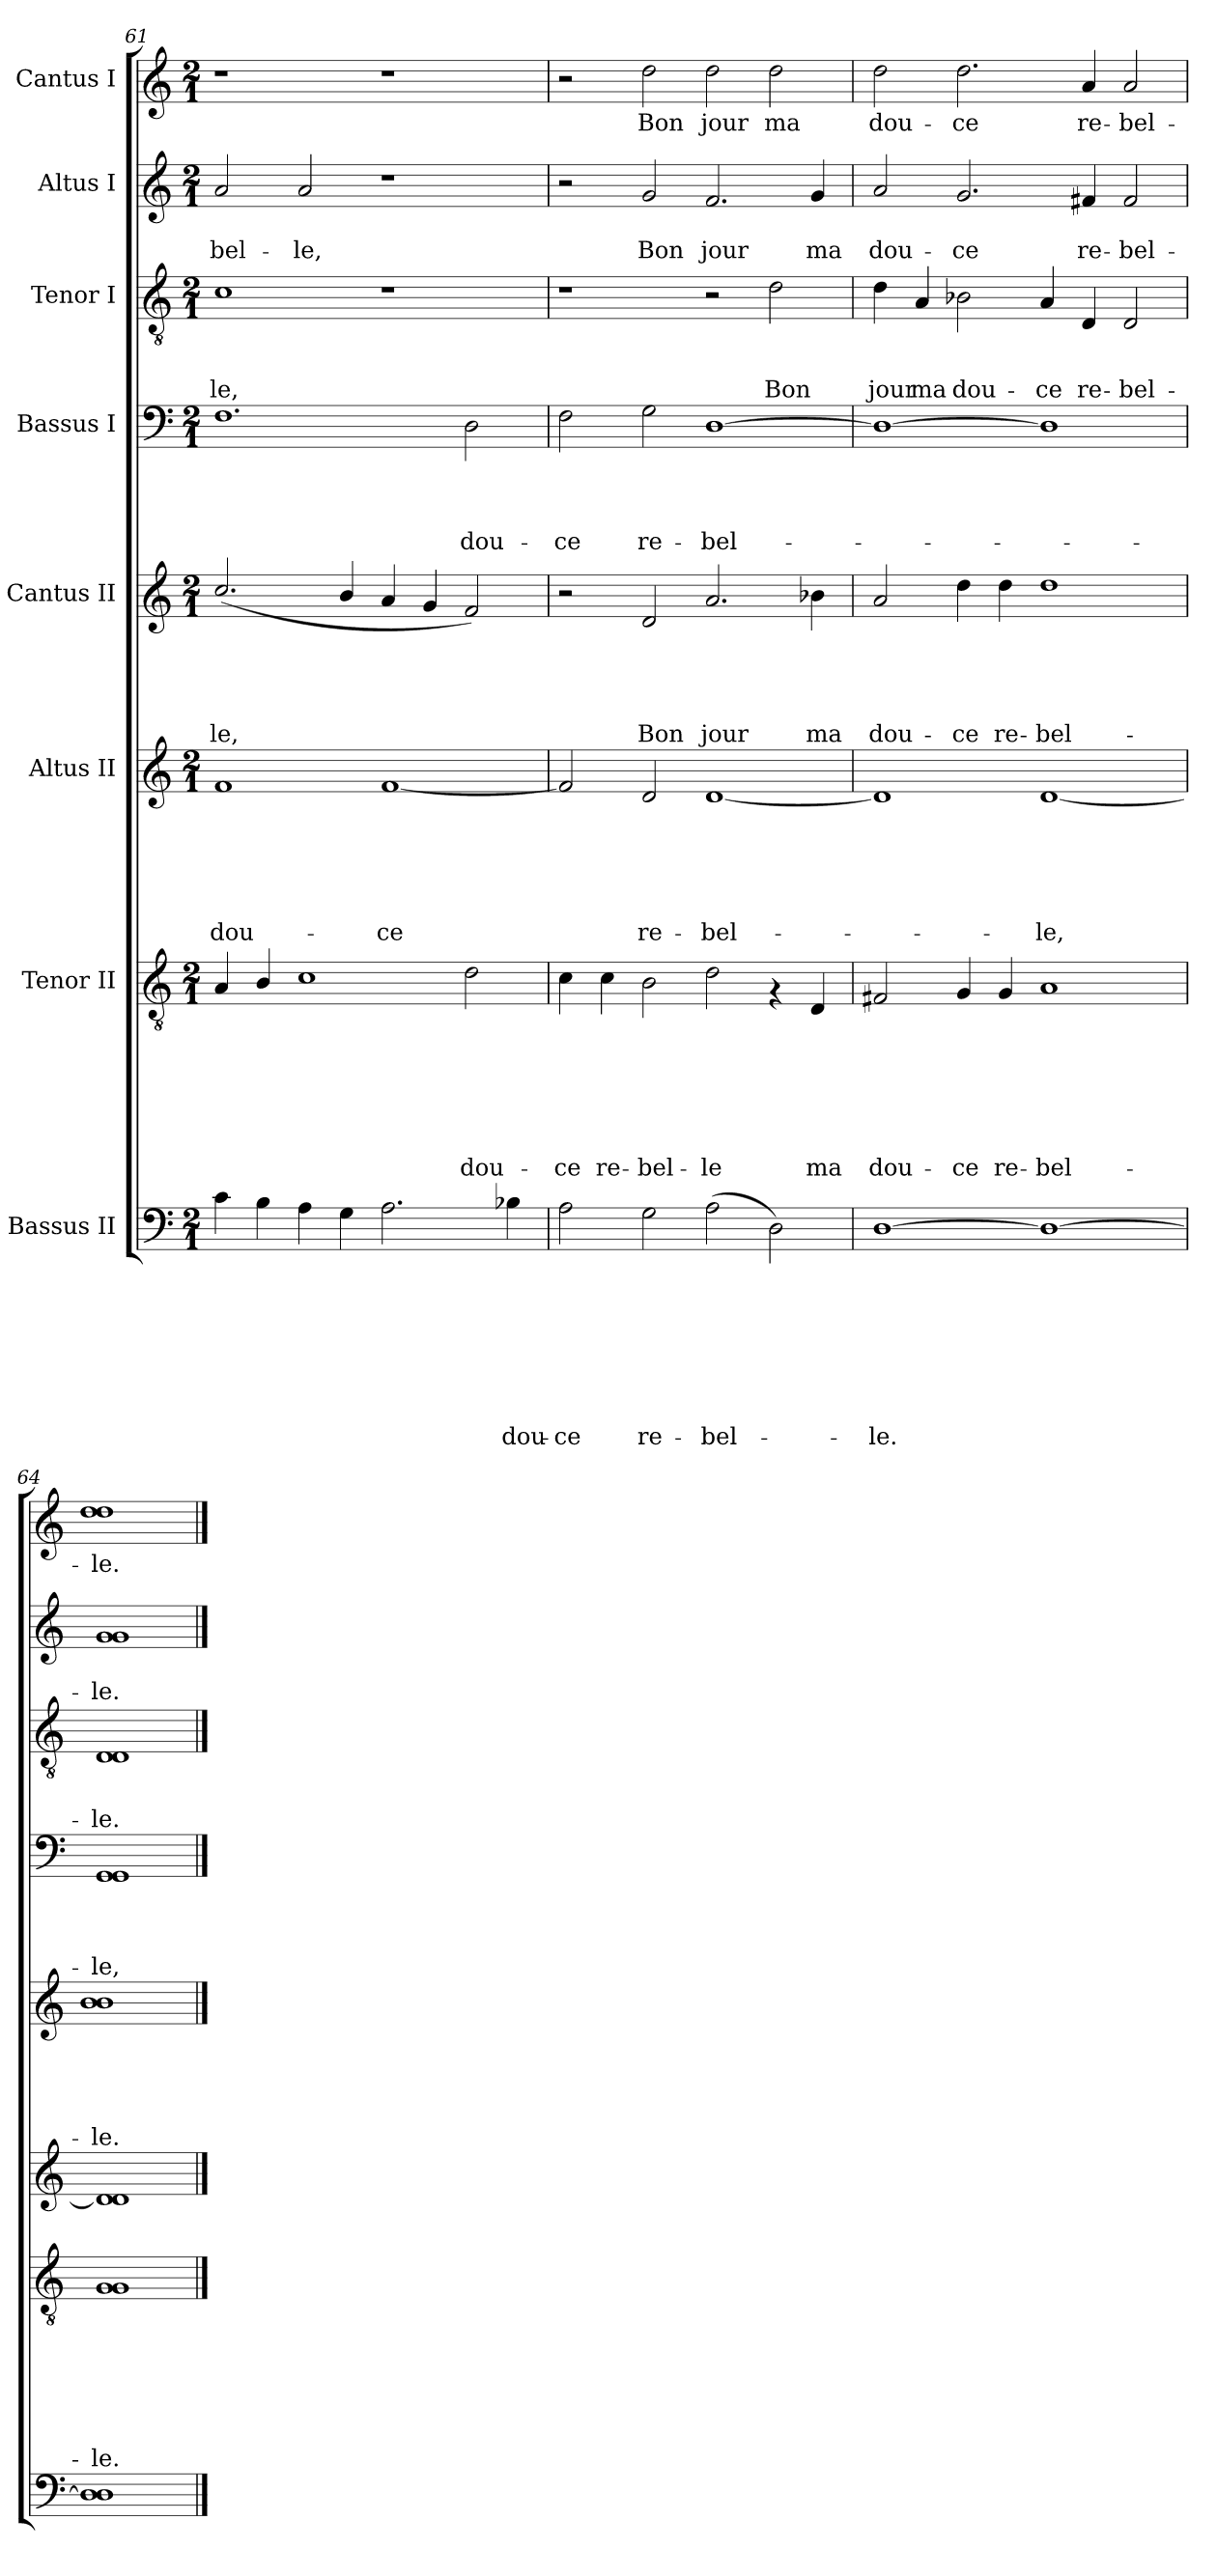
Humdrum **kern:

**kern	**text	**text	**text	**text	**text	**text	**text	**text	**kern	**text	**text	**text	**text	**text	**text	**text	**kern	**text	**text	**text	**text	**text	**text	**kern	**text	**text	**text	**text	**text	**kern	**text	**text	**text	**text	**kern	**text	**text	**text	**kern	**text	**text	**kern	**text
*part8	*part8	*part8	*part8	*part8	*part8	*part8	*part8	*part8	*part7	*part7	*part7	*part7	*part7	*part7	*part7	*part7	*part6	*part6	*part6	*part6	*part6	*part6	*part6	*part5	*part5	*part5	*part5	*part5	*part5	*part4	*part4	*part4	*part4	*part4	*part3	*part3	*part3	*part3	*part2	*part2	*part2	*part1	*part1
*staff8	*staff8	*staff8	*staff8	*staff8	*staff8	*staff8	*staff8	*staff8	*staff7	*staff7	*staff7	*staff7	*staff7	*staff7	*staff7	*staff7	*staff6	*staff6	*staff6	*staff6	*staff6	*staff6	*staff6	*staff5	*staff5	*staff5	*staff5	*staff5	*staff5	*staff4	*staff4	*staff4	*staff4	*staff4	*staff3	*staff3	*staff3	*staff3	*staff2	*staff2	*staff2	*staff1	*staff1
*I"Bassus II	*	*	*	*	*	*	*	*	*I"Tenor II	*	*	*	*	*	*	*	*I"Altus II	*	*	*	*	*	*	*I"Cantus II	*	*	*	*	*	*I"Bassus I	*	*	*	*	*I"Tenor I	*	*	*	*I"Altus I	*	*	*I"Cantus I	*
!!LO:PB:g=z
*clefF4	*	*	*	*	*	*	*	*	*clefGv2	*	*	*	*	*	*	*	*clefG2	*	*	*	*	*	*	*clefG2	*	*	*	*	*	*clefF4	*	*	*	*	*clefGv2	*	*	*	*clefG2	*	*	*clefG2	*
*k[]	*	*	*	*	*	*	*	*	*k[]	*	*	*	*	*	*	*	*k[]	*	*	*	*	*	*	*k[]	*	*	*	*	*	*k[]	*	*	*	*	*k[]	*	*	*	*k[]	*	*	*k[]	*
*C:	*	*	*	*	*	*	*	*	*C:	*	*	*	*	*	*	*	*C:	*	*	*	*	*	*	*C:	*	*	*	*	*	*C:	*	*	*	*	*C:	*	*	*	*C:	*	*	*C:	*
*M2/1	*	*	*	*	*	*	*	*	*M2/1	*	*	*	*	*	*	*	*M2/1	*	*	*	*	*	*	*M2/1	*	*	*	*	*	*M2/1	*	*	*	*	*M2/1	*	*	*	*M2/1	*	*	*M2/1	*
=61	=61	=61	=61	=61	=61	=61	=61	=61	=61	=61	=61	=61	=61	=61	=61	=61	=61	=61	=61	=61	=61	=61	=61	=61	=61	=61	=61	=61	=61	=61	=61	=61	=61	=61	=61	=61	=61	=61	=61	=61	=61	=61	=61
!	!	!	!	!	!	!	!	!	!	!	!	!	!	!	!	!	!	!	!	!	!	!	!LO:LY:b	!	!	!	!	!	!LO:LY:b	!	!	!	!	!	!	!	!	!LO:LY:b	!	!	!LO:LY:b	!	!
4c\	.	.	.	.	.	.	.	.	4A/	.	.	.	.	.	.	.	1f	.	.	.	.	.	dou-	(<2.cc/	.	.	.	.	-le,	1.F	.	.	.	.	1c	.	.	-le,	2a/	.	-bel-	1r	.
4B\	.	.	.	.	.	.	.	.	4B/	.	.	.	.	.	.	.	.	.	.	.	.	.	.	.	.	.	.	.	.	.	.	.	.	.	.	.	.	.	.	.	.	.	.
!	!	!	!	!	!	!	!	!	!	!	!	!	!	!	!	!	!	!	!	!	!	!	!	!	!	!	!	!	!	!	!	!	!	!	!	!	!	!	!	!	!LO:LY:b	!	!
4A\	.	.	.	.	.	.	.	.	1c	.	.	.	.	.	.	.	.	.	.	.	.	.	.	.	.	.	.	.	.	.	.	.	.	.	.	.	.	.	2a/	.	-le,	.	.
4G\	.	.	.	.	.	.	.	.	.	.	.	.	.	.	.	.	.	.	.	.	.	.	.	4b/	.	.	.	.	.	.	.	.	.	.	.	.	.	.	.	.	.	.	.
!	!	!	!	!	!	!	!	!	!	!	!	!	!	!	!	!	!	!	!	!	!	!	!LO:LY:b	!	!	!	!	!	!	!	!	!	!	!	!	!	!	!	!	!	!	!	!
2.A\	.	.	.	.	.	.	.	.	.	.	.	.	.	.	.	.	[<1f	.	.	.	.	.	-ce	4a/	.	.	.	.	.	.	.	.	.	.	1r	.	.	.	1r	.	.	1r	.
.	.	.	.	.	.	.	.	.	.	.	.	.	.	.	.	.	.	.	.	.	.	.	.	4g/	.	.	.	.	.	.	.	.	.	.	.	.	.	.	.	.	.	.	.
!	!	!	!	!	!	!	!	!	!	!	!	!	!	!	!	!LO:LY:b	!	!	!	!	!	!	!	!	!	!	!	!	!	!	!	!	!	!LO:LY:b	!	!	!	!	!	!	!	!	!
.	.	.	.	.	.	.	.	.	2d\	.	.	.	.	.	.	dou-	.	.	.	.	.	.	.	2f/)	.	.	.	.	.	2D\	.	.	.	dou-	.	.	.	.	.	.	.	.	.
!	!	!	!	!	!	!	!	!LO:LY:b	!	!	!	!	!	!	!	!	!	!	!	!	!	!	!	!	!	!	!	!	!	!	!	!	!	!	!	!	!	!	!	!	!	!	!
4B-X\	.	.	.	.	.	.	.	dou-	.	.	.	.	.	.	.	.	.	.	.	.	.	.	.	.	.	.	.	.	.	.	.	.	.	.	.	.	.	.	.	.	.	.	.
=62	=62	=62	=62	=62	=62	=62	=62	=62	=62	=62	=62	=62	=62	=62	=62	=62	=62	=62	=62	=62	=62	=62	=62	=62	=62	=62	=62	=62	=62	=62	=62	=62	=62	=62	=62	=62	=62	=62	=62	=62	=62	=62	=62
!	!	!	!	!	!	!	!	!LO:LY:b	!	!	!	!	!	!	!	!LO:LY:b	!	!	!	!	!	!	!	!	!	!	!	!	!	!	!	!	!	!LO:LY:b	!	!	!	!	!	!	!	!	!
2A\	.	.	.	.	.	.	.	-ce	4c\	.	.	.	.	.	.	-ce	2f/]	.	.	.	.	.	.	2r	.	.	.	.	.	2F\	.	.	.	-ce	1r	.	.	.	2r	.	.	2r	.
!	!	!	!	!	!	!	!	!	!	!	!	!	!	!	!	!LO:LY:b	!	!	!	!	!	!	!	!	!	!	!	!	!	!	!	!	!	!	!	!	!	!	!	!	!	!	!
.	.	.	.	.	.	.	.	.	4c\	.	.	.	.	.	.	re-	.	.	.	.	.	.	.	.	.	.	.	.	.	.	.	.	.	.	.	.	.	.	.	.	.	.	.
!	!	!	!	!	!	!	!	!LO:LY:b	!	!	!	!	!	!	!	!LO:LY:b	!	!	!	!	!	!	!LO:LY:b	!	!	!	!	!	!LO:LY:b	!	!	!	!	!LO:LY:b	!	!	!	!	!	!	!LO:LY:b	!	!LO:LY:b
2G\	.	.	.	.	.	.	.	re-	2B\	.	.	.	.	.	.	-bel-	2d/	.	.	.	.	.	re-	2d/	.	.	.	.	Bon	2G\	.	.	.	re-	.	.	.	.	2g/	.	Bon	2dd\	Bon
!	!	!	!	!	!	!	!	!LO:LY:b	!	!	!	!	!	!	!	!LO:LY:b	!	!	!	!	!	!	!LO:LY:b	!	!	!	!	!	!LO:LY:b	!	!	!	!	!LO:LY:b	!	!	!	!	!	!	!LO:LY:b	!	!LO:LY:b
(>2A\	.	.	.	.	.	.	.	-bel-	2d\	.	.	.	.	.	.	-le	[<1d	.	.	.	.	.	-bel-	2.a/	.	.	.	.	jour	[>1D	.	.	.	-bel-	2r	.	.	.	2.f/	.	jour	2dd\	jour
!	!	!	!	!	!	!	!	!	!	!	!	!	!	!	!	!	!	!	!	!	!	!	!	!	!	!	!	!	!	!	!	!	!	!	!	!	!	!LO:LY:b	!	!	!	!	!LO:LY:b
2D\)	.	.	.	.	.	.	.	.	4rF	.	.	.	.	.	.	.	.	.	.	.	.	.	.	.	.	.	.	.	.	.	.	.	.	.	2d\	.	.	Bon	.	.	.	2dd\	ma
!	!	!	!	!	!	!	!	!	!	!	!	!	!	!	!	!LO:LY:b	!	!	!	!	!	!	!	!	!	!	!	!	!LO:LY:b	!	!	!	!	!	!	!	!	!	!	!	!LO:LY:b	!	!
.	.	.	.	.	.	.	.	.	4D/	.	.	.	.	.	.	ma	.	.	.	.	.	.	.	4b-X\	.	.	.	.	ma	.	.	.	.	.	.	.	.	.	4g/	.	ma	.	.
=63	=63	=63	=63	=63	=63	=63	=63	=63	=63	=63	=63	=63	=63	=63	=63	=63	=63	=63	=63	=63	=63	=63	=63	=63	=63	=63	=63	=63	=63	=63	=63	=63	=63	=63	=63	=63	=63	=63	=63	=63	=63	=63	=63
!	!	!	!	!	!	!	!	!LO:LY:b	!	!	!	!	!	!	!	!LO:LY:b	!	!	!	!	!	!	!	!	!	!	!	!	!LO:LY:b	!	!	!	!	!	!	!	!	!LO:LY:b	!	!	!LO:LY:b	!	!LO:LY:b
[>1D	.	.	.	.	.	.	.	-le.	2F#X/	.	.	.	.	.	.	dou-	1d]	.	.	.	.	.	.	2a/	.	.	.	.	dou-	1D_	.	.	.	.	4d\	.	.	jour	2a/	.	dou-	2dd\	dou-
!	!	!	!	!	!	!	!	!	!	!	!	!	!	!	!	!	!	!	!	!	!	!	!	!	!	!	!	!	!	!	!	!	!	!	!	!	!	!LO:LY:b	!	!	!	!	!
.	.	.	.	.	.	.	.	.	.	.	.	.	.	.	.	.	.	.	.	.	.	.	.	.	.	.	.	.	.	.	.	.	.	.	4A/	.	.	ma	.	.	.	.	.
!	!	!	!	!	!	!	!	!	!	!	!	!	!	!	!	!LO:LY:b	!	!	!	!	!	!	!	!	!	!	!	!	!LO:LY:b	!	!	!	!	!	!	!	!	!LO:LY:b	!	!	!LO:LY:b	!	!LO:LY:b
.	.	.	.	.	.	.	.	.	4G/	.	.	.	.	.	.	-ce	.	.	.	.	.	.	.	4dd\	.	.	.	.	-ce	.	.	.	.	.	2B-X\	.	.	dou-	2.g/	.	-ce	2.dd\	-ce
!	!	!	!	!	!	!	!	!	!	!	!	!	!	!	!	!LO:LY:b	!	!	!	!	!	!	!	!	!	!	!	!	!LO:LY:b	!	!	!	!	!	!	!	!	!	!	!	!	!	!
.	.	.	.	.	.	.	.	.	4G/	.	.	.	.	.	.	re-	.	.	.	.	.	.	.	4dd\	.	.	.	.	re-	.	.	.	.	.	.	.	.	.	.	.	.	.	.
!	!	!	!	!	!	!	!	!	!	!	!	!	!	!	!	!LO:LY:b	!	!	!	!	!	!	!LO:LY:b	!	!	!	!	!	!LO:LY:b	!	!	!	!	!	!	!	!	!LO:LY:b	!	!	!	!	!
1D_	.	.	.	.	.	.	.	.	1A	.	.	.	.	.	.	-bel-	[<1d	.	.	.	.	.	-le,	1dd	.	.	.	.	-bel-	1D]	.	.	.	.	4A/	.	.	-ce	.	.	.	.	.
!	!	!	!	!	!	!	!	!	!	!	!	!	!	!	!	!	!	!	!	!	!	!	!	!	!	!	!	!	!	!	!	!	!	!	!	!	!	!LO:LY:b	!	!	!LO:LY:b	!	!LO:LY:b
.	.	.	.	.	.	.	.	.	.	.	.	.	.	.	.	.	.	.	.	.	.	.	.	.	.	.	.	.	.	.	.	.	.	.	4D/	.	.	re-	4f#X/	.	re-	4a/	re-
!	!	!	!	!	!	!	!	!	!	!	!	!	!	!	!	!	!	!	!	!	!	!	!	!	!	!	!	!	!	!	!	!	!	!	!	!	!	!LO:LY:b	!	!	!LO:LY:b	!	!LO:LY:b
.	.	.	.	.	.	.	.	.	.	.	.	.	.	.	.	.	.	.	.	.	.	.	.	.	.	.	.	.	.	.	.	.	.	.	2D/	.	.	-bel-	2f#/	.	-bel-	2a/	-bel-
=64	=64	=64	=64	=64	=64	=64	=64	=64	=64	=64	=64	=64	=64	=64	=64	=64	=64	=64	=64	=64	=64	=64	=64	=64	=64	=64	=64	=64	=64	=64	=64	=64	=64	=64	=64	=64	=64	=64	=64	=64	=64	=64	=64
!	!	!	!	!	!	!	!	!	!	!	!	!	!	!	!	!LO:LY:b	!	!	!	!	!	!	!	!	!	!	!	!	!LO:LY:b	!	!	!	!	!LO:LY:b	!	!	!	!LO:LY:b	!	!	!LO:LY:b	!	!LO:LY:b
(>1D] 1D	.	.	.	.	.	.	.	.	1G 1G	.	.	.	.	.	.	-le.	(<1d] 1d	.	.	.	.	.	.	1b 1b	.	.	.	.	-le.	1GG 1GG	.	.	.	-le,	1D 1D	.	.	-le.	1g 1g	.	-le.	1dd 1dd	-le.
==	==	==	==	==	==	==	==	==	==	==	==	==	==	==	==	==	==	==	==	==	==	==	==	==	==	==	==	==	==	==	==	==	==	==	==	==	==	==	==	==	==	==	==
*-	*-	*-	*-	*-	*-	*-	*-	*-	*-	*-	*-	*-	*-	*-	*-	*-	*-	*-	*-	*-	*-	*-	*-	*-	*-	*-	*-	*-	*-	*-	*-	*-	*-	*-	*-	*-	*-	*-	*-	*-	*-	*-	*-
